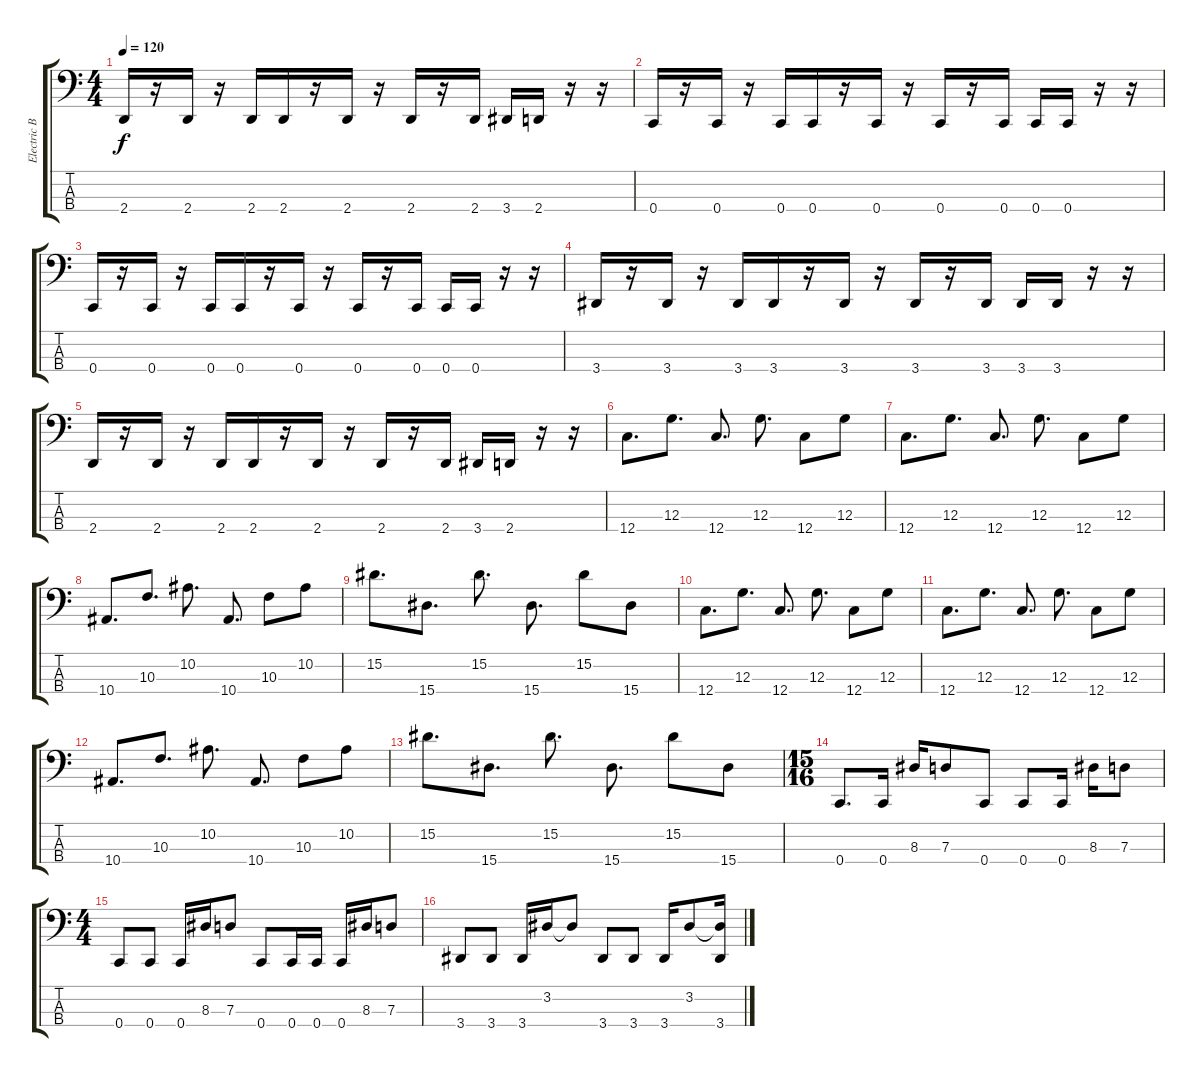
\track ("Electric Bass" "Electric B") {instrument electricbassfinger}
\staff {score tabs}
\tuning (F2 C2 G1 C1) {hide}
\ts (4 4)
\tempo 120
\clef f4
\ks c
2.4.16{dy f} r.16 2.4.16 r.16 2.4.16 2.4.16 r.16 2.4.16 r.16 2.4.16 r.16 2.4.16 3.4.16 2.4.16 r.16 r.16 |
0.4.16 r.16 0.4.16 r.16 0.4.16 0.4.16 r.16 0.4.16 r.16 0.4.16 r.16 0.4.16 0.4.16 0.4.16 r.16 r.16 |
0.4.16 r.16 0.4.16 r.16 0.4.16 0.4.16 r.16 0.4.16 r.16 0.4.16 r.16 0.4.16 0.4.16 0.4.16 r.16 r.16 |
3.4.16 r.16 3.4.16 r.16 3.4.16 3.4.16 r.16 3.4.16 r.16 3.4.16 r.16 3.4.16 3.4.16 3.4.16 r.16 r.16 |
2.4.16 r.16 2.4.16 r.16 2.4.16 2.4.16 r.16 2.4.16 r.16 2.4.16 r.16 2.4.16 3.4.16 2.4.16 r.16 r.16 |
12.4.8{d} 12.3.8{d} 12.4.8{d} 12.3.8{d} 12.4.8 12.3.8 |
12.4.8{d} 12.3.8{d} 12.4.8{d} 12.3.8{d} 12.4.8 12.3.8 |
10.4.8{d} 10.3.8{d} 10.2.8{d} 10.4.8{d} 10.3.8 10.2.8 |
15.2.8{d} 15.4.8{d} 15.2.8{d} 15.4.8{d} 15.2.8 15.4.8 |
12.4.8{d} 12.3.8{d} 12.4.8{d} 12.3.8{d} 12.4.8 12.3.8 |
12.4.8{d} 12.3.8{d} 12.4.8{d} 12.3.8{d} 12.4.8 12.3.8 |
10.4.8{d} 10.3.8{d} 10.2.8{d} 10.4.8{d} 10.3.8 10.2.8 |
15.2.8{d} 15.4.8{d} 15.2.8{d} 15.4.8{d} 15.2.8 15.4.8 |
\ts (15 16)
0.4.8{d} 0.4.16 8.3.16 7.3.8 0.4.8 0.4.8 0.4.16 8.3.16 7.3.8 |
\ts (4 4)
0.4.8 0.4.8 0.4.16 8.3.16 7.3.8 0.4.8 0.4.16 0.4.16 0.4.16 8.3.16 7.3.8 |
3.4.8 3.4.8 3.4.16 3.2.16 3.2{t}.8 3.4.8 3.4.8 3.4.16 3.2.8 (3.2{t} 3.4).16
